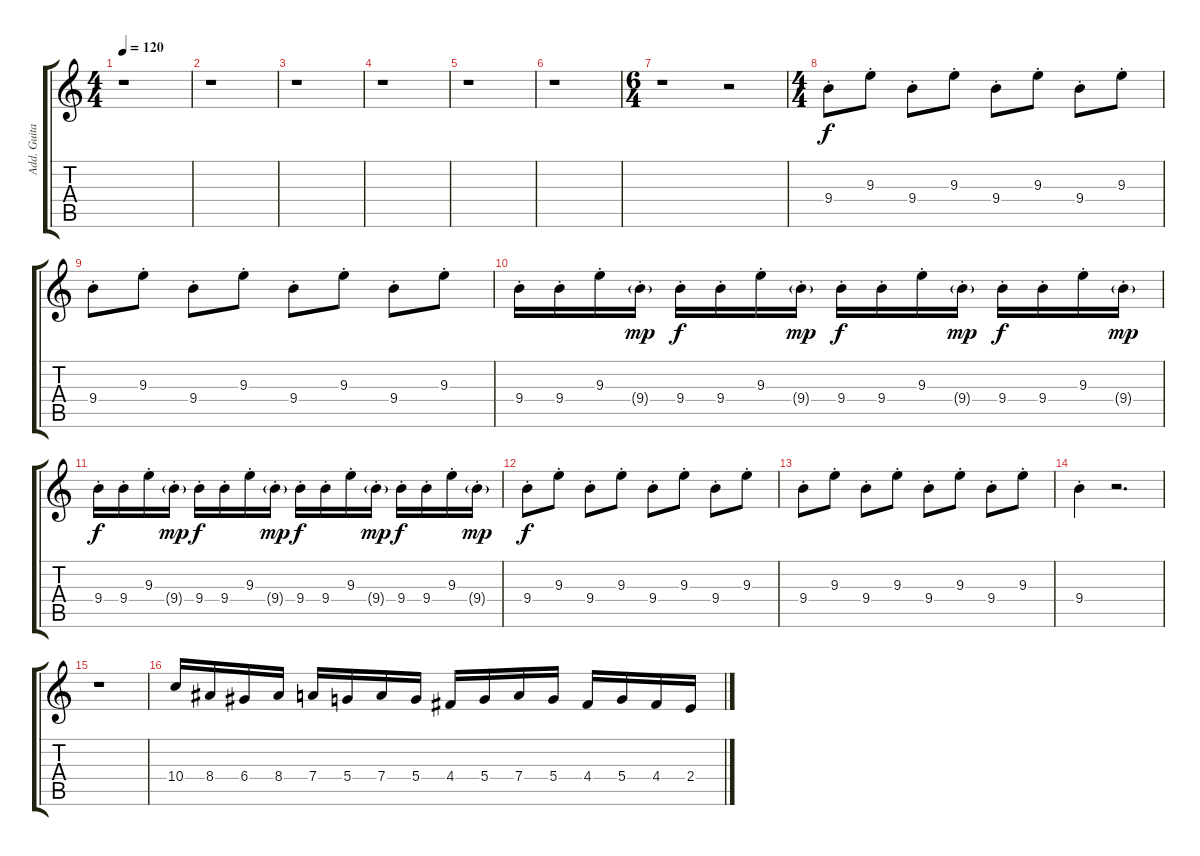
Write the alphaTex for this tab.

\track ("Add. Guitar 1" "Add. Guita") {instrument electricguitarclean}
\staff {score tabs}
\tuning (E4 B3 G3 D3 A2 E2) {hide}
\ts (4 4)
\tempo 120
\clef g2
\ks c
r.1{dy mf} |
r.1 |
r.1 |
r.1 |
r.1 |
r.1 |
\ts (6 4)
r.1 r.2 |
\ts (4 4)
9.4{st}.8{dy f volume 8 balance 8 instrument violin} 9.3{st}.8 9.4{st}.8 9.3{st}.8 9.4{st}.8 9.3{st}.8 9.4{st}.8 9.3{st}.8 |
9.4{st}.8 9.3{st}.8 9.4{st}.8 9.3{st}.8 9.4{st}.8 9.3{st}.8 9.4{st}.8 9.3{st}.8 |
9.4{st}.16 9.4{st}.16 9.3{st}.16 9.4{g st}.16{dy mp} 9.4{st}.16{dy f} 9.4{st}.16 9.3{st}.16 9.4{g st}.16{dy mp} 9.4{st}.16{dy f} 9.4{st}.16 9.3{st}.16 9.4{g st}.16{dy mp} 9.4{st}.16{dy f} 9.4{st}.16 9.3{st}.16 9.4{g st}.16{dy mp} |
9.4{st}.16{dy f} 9.4{st}.16 9.3{st}.16 9.4{g st}.16{dy mp} 9.4{st}.16{dy f} 9.4{st}.16 9.3{st}.16 9.4{g st}.16{dy mp} 9.4{st}.16{dy f} 9.4{st}.16 9.3{st}.16 9.4{g st}.16{dy mp} 9.4{st}.16{dy f} 9.4{st}.16 9.3{st}.16 9.4{g st}.16{dy mp} |
9.4{st}.8{dy f} 9.3{st}.8 9.4{st}.8 9.3{st}.8 9.4{st}.8 9.3{st}.8 9.4{st}.8 9.3{st}.8 |
9.4{st}.8 9.3{st}.8 9.4{st}.8 9.3{st}.8 9.4{st}.8 9.3{st}.8 9.4{st}.8 9.3{st}.8 |
9.4{st}.4 r.2{d} |
r.1 |
10.4.16{volume 13 balance 13 instrument viola} 8.4.16 6.4.16 8.4.16 7.4.16 5.4.16 7.4.16 5.4.16 4.4.16 5.4.16 7.4.16 5.4.16 4.4.16 5.4.16 4.4.16 2.4.16
